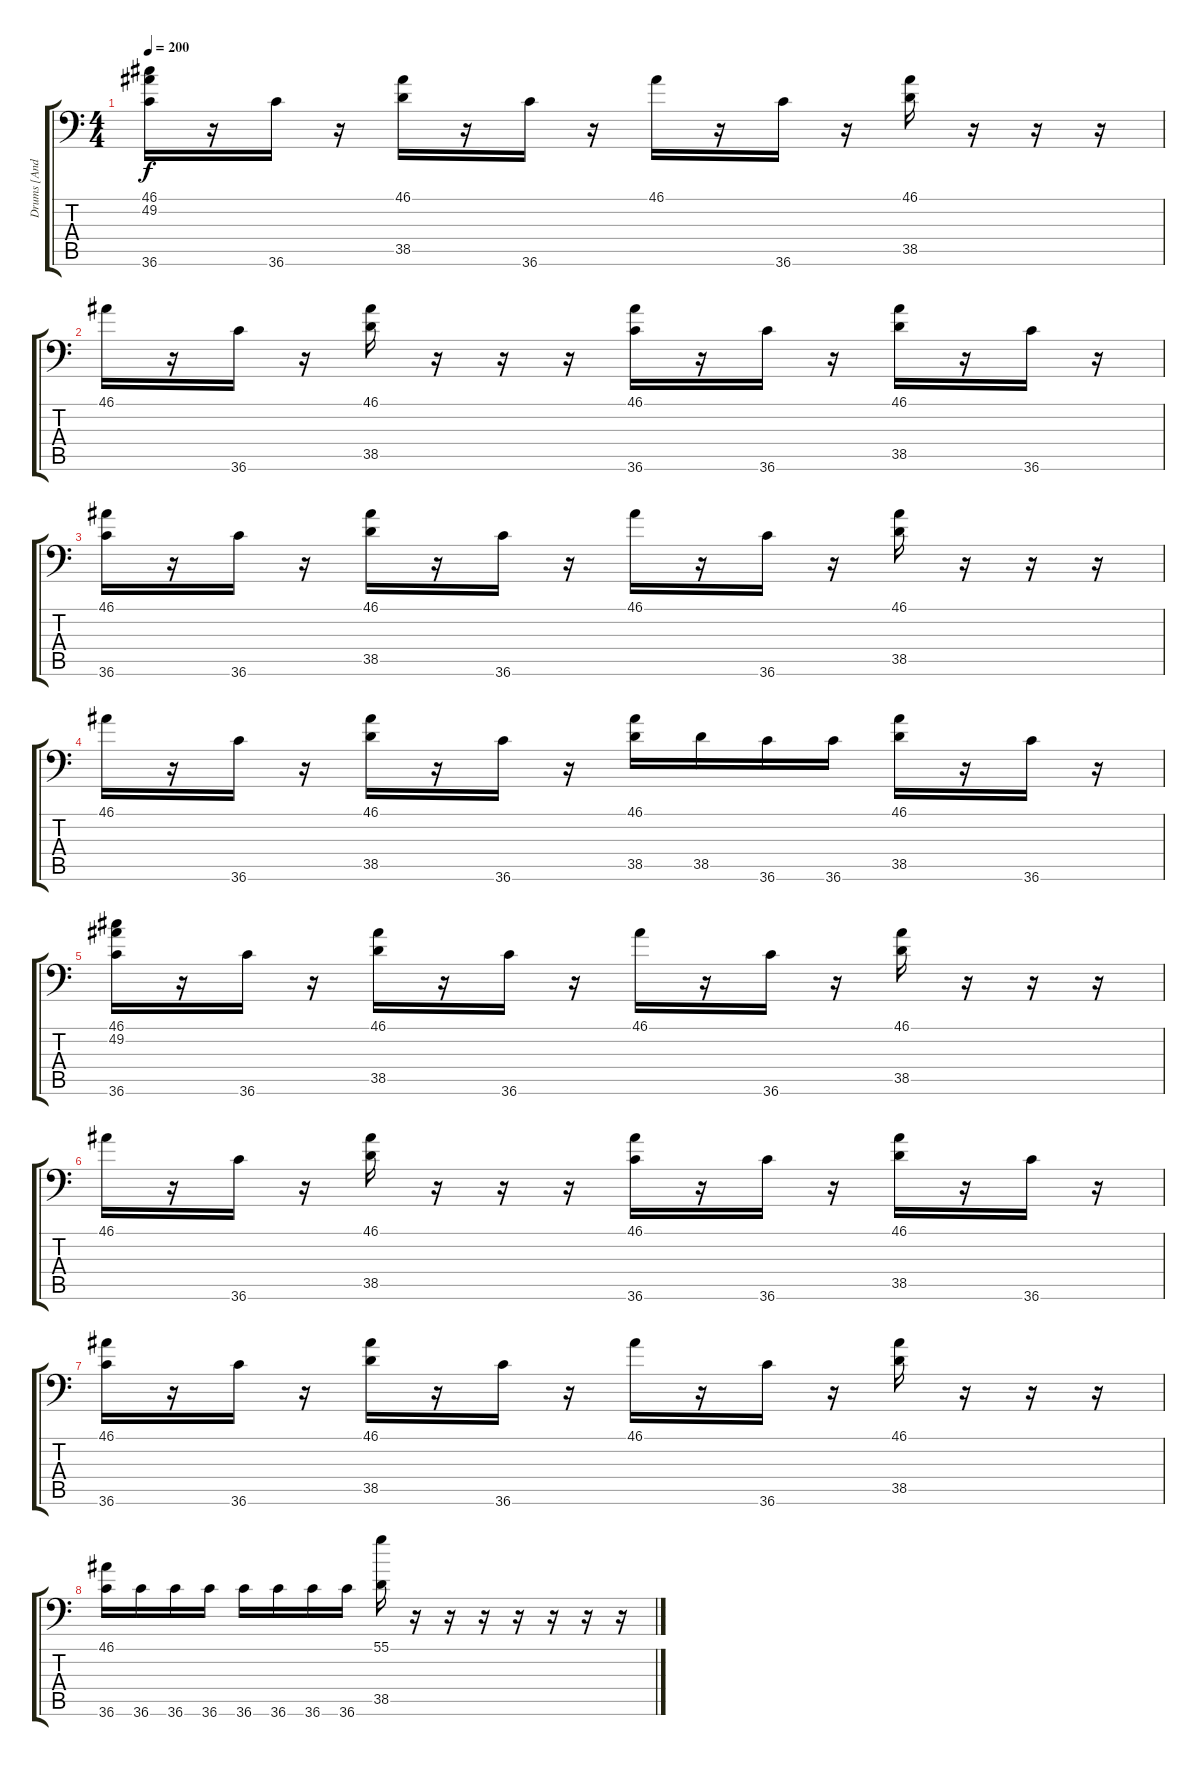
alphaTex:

\track ("Drums [Andrew Tkaczyk]" "Drums [And") {instrument acousticgrandpiano}
\staff {score tabs}
\tuning (C-1 C-1 C-1 C-1 C-1 C-1) {hide}
\ts (4 4)
\tempo 200
\clef f4
\ks c
(46.1 49.2 36.6).16{dy f} r.16 36.6.16 r.16 (46.1 38.5).16 r.16 36.6.16 r.16 46.1.16 r.16 36.6.16 r.16 (46.1 38.5).16 r.16 r.16 r.16 |
46.1.16 r.16 36.6.16 r.16 (46.1 38.5).16 r.16 r.16 r.16 (46.1 36.6).16 r.16 36.6.16 r.16 (46.1 38.5).16 r.16 36.6.16 r.16 |
(46.1 36.6).16 r.16 36.6.16 r.16 (46.1 38.5).16 r.16 36.6.16 r.16 46.1.16 r.16 36.6.16 r.16 (46.1 38.5).16 r.16 r.16 r.16 |
46.1.16 r.16 36.6.16 r.16 (46.1 38.5).16 r.16 36.6.16 r.16 (46.1 38.5).16 38.5.16 36.6.16 36.6.16 (46.1 38.5).16 r.16 36.6.16 r.16 |
(46.1 49.2 36.6).16 r.16 36.6.16 r.16 (46.1 38.5).16 r.16 36.6.16 r.16 46.1.16 r.16 36.6.16 r.16 (46.1 38.5).16 r.16 r.16 r.16 |
46.1.16 r.16 36.6.16 r.16 (46.1 38.5).16 r.16 r.16 r.16 (46.1 36.6).16 r.16 36.6.16 r.16 (46.1 38.5).16 r.16 36.6.16 r.16 |
(46.1 36.6).16 r.16 36.6.16 r.16 (46.1 38.5).16 r.16 36.6.16 r.16 46.1.16 r.16 36.6.16 r.16 (46.1 38.5).16 r.16 r.16 r.16 |
(46.1 36.6).16 36.6.16 36.6.16 36.6.16 36.6.16 36.6.16 36.6.16 36.6.16 (55.1 38.5).16 r.16 r.16 r.16 r.16 r.16 r.16 r.16
